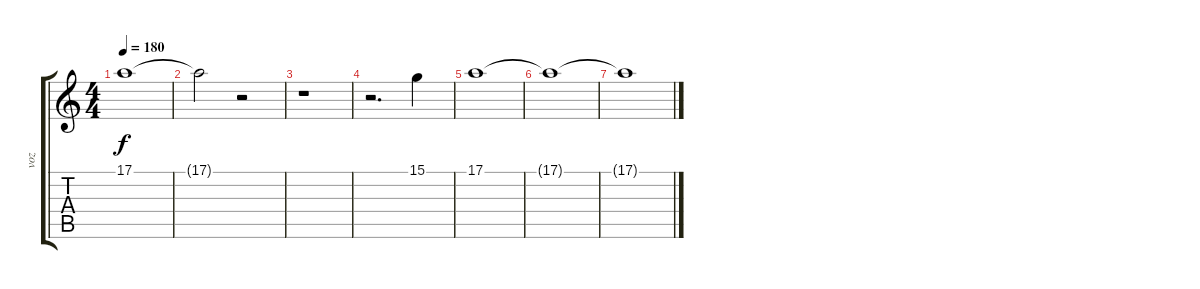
\track ("voz" "voz") {instrument oboe}
\staff {score tabs}
\tuning (E4 B3 G3 D3 A2 E2) {hide}
\ts (4 4)
\tempo 180
\clef g2
\ks c
17.1.1{dy f} |
17.1{t}.2 r.2 |
r.1 |
r.2{d} 15.1.4 |
17.1.1 |
17.1{t}.1 |
17.1{t}.1
